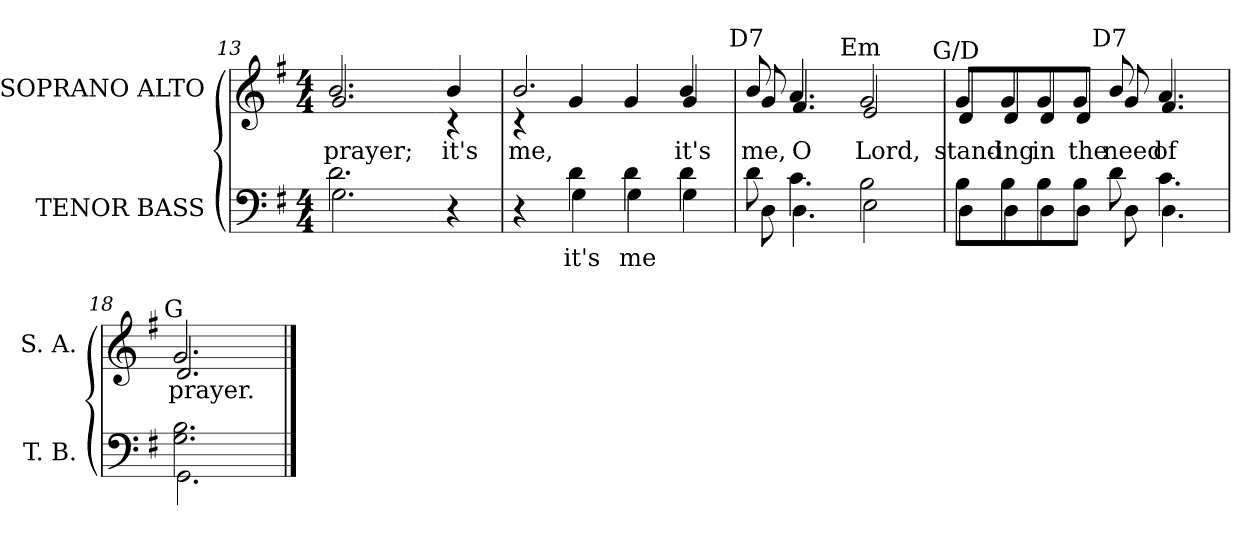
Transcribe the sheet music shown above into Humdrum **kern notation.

**kern	**text	**kern	**text
*part2	*part2	*part1	*part1
*staff2	*staff2	*staff1	*staff1
*I"TENOR BASS	*	*I"SOPRANO ALTO	*
*I'T. B.	*	*I'S. A.	*
*clefF4	*	*clefG2	*
*k[f#]	*	*k[f#]	*
*G:	*	*G:	*
*M4/4	*	*M4/4	*
=13	=13	=13	=13
*^	*	*	*
!	!	!	!LO:TX:a:cj:t=G	!
!	!	!	!	!LO:LY:b:color=#000000
*	*	*	*^	*
2.di\	2.Gi\	.	2.bi/	2.gi/	prayer;
*v	*v	*	*	*	*
!!LO:LB:g=z	!!
=14-	=14-	=14-	=14-	=14-
*^	*	*	*	*
!	!	!	!	!	!LO:LY:b:color=#000000
*v	*v	*	*	*	*
4r	.	4bi/	4r	it's
=15	=15	=15	=15	=15
*^	*	*	*	*
!	!	!	!	!	!LO:LY:b:color=#000000
4r	4ryy	.	2.bi/	4r	me,
!	!	!LO:LY:a:color=#000000	!	!	!
4di\	4Gi\	it's	.	4gi/	.
!	!	!LO:LY:a:color=#000000	!	!	!
4di\	4Gi\	me	.	4gi/	.
!	!	!	!	!	!LO:LY:b:color=#000000
4di\	4Gi\	.	4bi/	4gi/	it's
=16	=16	=16	=16	=16	=16
!	!	!	!LO:TX:a:cj:t=D7	!	!
!	!	!	!	!	!LO:LY:b:color=#000000
8di\	8Di\	.	8bi/	8gi/	me,
!	!	!	!	!	!LO:LY:b:color=#000000
4.ci\	4.Di\	.	4.ai/	4.f#i/	O
!	!	!	!LO:TX:a:cj:t=Em	!	!
!	!	!	!	!	!LO:LY:b:color=#000000
2Bi\	2Ei\	.	2gi/	2ei/	Lord,
=17	=17	=17	=17	=17	=17
!	!	!	!LO:TX:a:cj:t=G/D	!	!
!	!	!	!	!	!LO:LY:b:color=#000000
8Bi\L	8Di\L	.	8gi/L	8di/L	stand-
!	!	!	!	!	!LO:LY:b:color=#000000
8Bi\	8Di\	.	8gi/	8di/	-ing
!	!	!	!	!	!LO:LY:b:color=#000000
8Bi\	8Di\	.	8gi/	8di/	in
!	!	!	!	!	!LO:LY:b:color=#000000
8Bi\J	8Di\J	.	8gi/J	8di/J	the
!	!	!	!LO:TX:a:cj:t=D7	!	!
!	!	!	!	!	!LO:LY:b:color=#000000
8di\	8Di\	.	8bi/	8gi/	need
!	!	!	!	!	!LO:LY:b:color=#000000
4.ci\	4.Di\	.	4.ai/	4.f#i/	of
=18	=18	=18	=18	=18	=18
!	!	!	!LO:TX:a:cj:t=G	!	!
!	!	!	!	!	!LO:LY:b:color=#000000
2.Gi\ 2.Bi	2.GGi\	.	2.gi/	2.di/	prayer.
*v	*v	*	*	*	*
*	*	*v	*v	*
==	==	==	==
*-	*-	*-	*-
